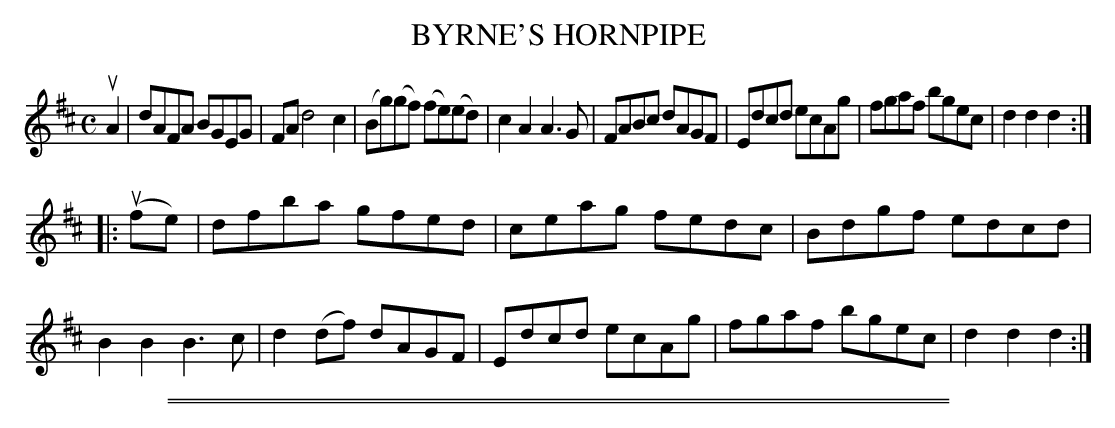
X:1
T: BYRNE'S HORNPIPE
M: C
L: 1/8
K: D
uA2 |\
dAFA BGEG | FA d4 c2 |\
(Bg)(gf) (fe)(ed) | c2A2 A3G |\
FABc dAGF | Edcd ecAg |\
fgaf bgec | d2d2d2 :|
|: (ufe) |\
dfba gfed | ceag fedc |\
Bdgf edcd | B2B2 B3c |\
d2(df) dAGF | Edcd ecAg |\
fgaf bgec | d2d2d2 :|
